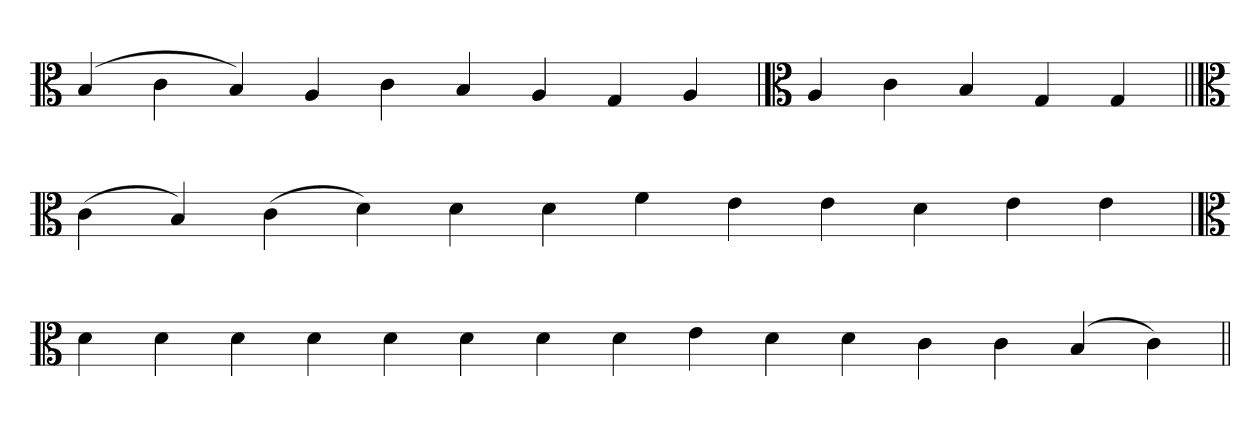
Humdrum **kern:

**kern
*part1
*staff1
*clefC3
=
(4B
4c
4B)
4A
4c
4B
4A
4G
4A
=`
*clefC3
4A
4c
4B
4G
4G
=||
*clefC3
(4c
4B)
(4c
4d)
4d
4d
4f
4e
4e
4d
4e
4e
=
*clefC3
4d
4d
4d
4d
4d
4d
4d
4d
4e
4d
4d
4c
4c
(4B
4c)
=||
*-
